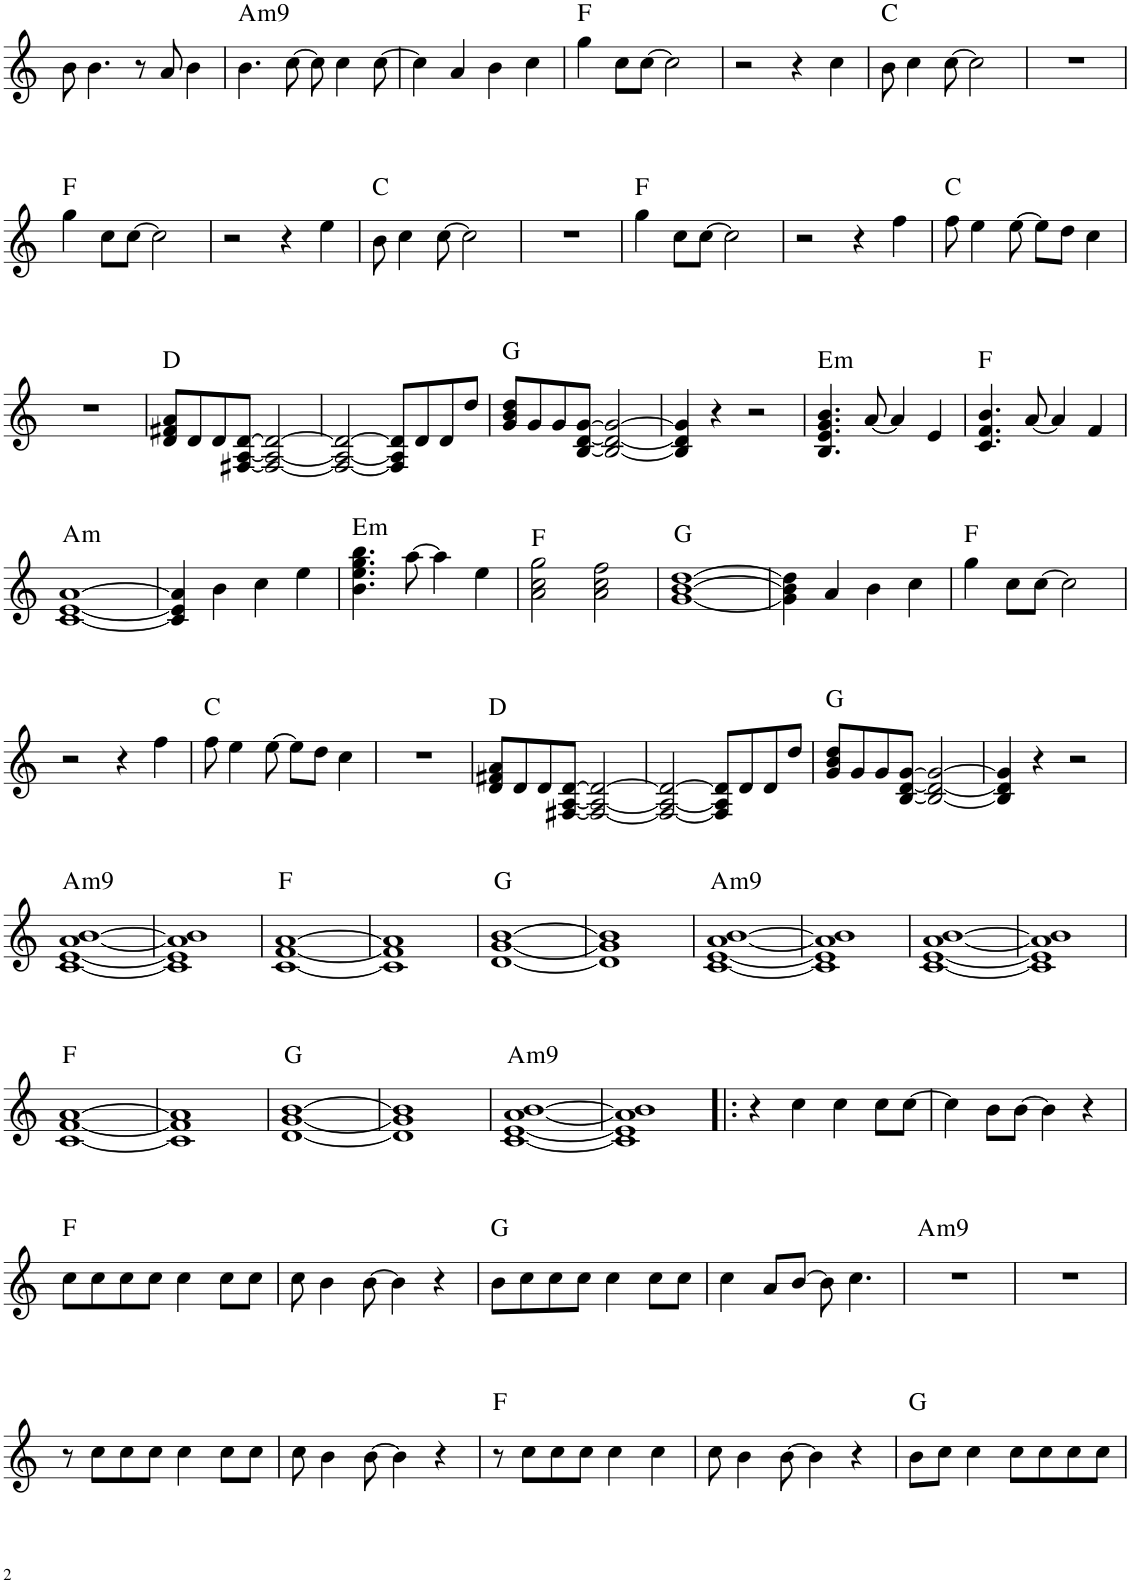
**kern	**harte
*part1	*part1
*staff1	*
*I"Piano	*
*I'Pno.	*
!!LO:PB:g=z
*clefG2	*
*k[]	*
*M4/4	*
=54	=54
8b\	.
4.b\	.
8r	.
8a/	.
4b\	.
=55	=55
!	!LO:H:kt=m9
4.b\	A:min9
[8cc\	.
8cc\]	.
4cc\	.
[8cc\	.
=56	=56
4cc\]	.
4a/	.
4b\	.
4cc\	.
=57	=57
4gg\	F:maj
8cc\L	.
[8cc\J	.
2cc\]	.
=58	=58
2r	.
4r	.
4cc\	.
=59	=59
8b\	C:maj
4cc\	.
[8cc\	.
2cc\]	.
=60	=60
1r	.
!!LO:LB:g=z
=61	=61
4gg\	F:maj
8cc\L	.
[8cc\J	.
2cc\]	.
=62	=62
2r	.
4r	.
4ee\	.
=63	=63
8b\	C:maj
4cc\	.
[8cc\	.
2cc\]	.
=64	=64
1r	.
=65	=65
4gg\	F:maj
8cc\L	.
[8cc\J	.
2cc\]	.
=66	=66
2r	.
4r	.
4ff\	.
=67	=67
8ff\	C:maj
4ee\	.
[8ee\	.
8ee\L]	.
8dd\J	.
4cc\	.
!!LO:LB:g=z
=68	=68
1r	.
=69	=69
8d/ 8f#X/ 8a/L	D:maj
8d/	.
8d/	.
[8F#X/ [8A/ [8d/J	.
2F#/_ 2A/_ 2d/_	.
=70	=70
2F#/_ 2A/_ 2d/_	.
8F#/] 8A/] 8d/]L	.
8d/	.
8d/	.
8dd/J	.
=71	=71
8g/ 8b/ 8dd/L	G:maj
8g/	.
8g/	.
[8B/ [8d/ [8g/J	.
2B/_ 2d/_ 2g/_	.
=72	=72
4B/] 4d/] 4g/]	.
4r	.
2r	.
=73	=73
!	!LO:H:kt=m
4.B/ 4.e/ 4.g/ 4.b/	E:min
[8a/	.
4a/]	.
4e/	.
=74	=74
4.c/ 4.f/ 4.b/	F:maj
[8a/	.
4a/]	.
4f/	.
!!LO:LB:g=z
=75	=75
!	!LO:H:kt=m
[1c [1e [1a	A:min
=76	=76
4c/] 4e/] 4a/]	.
4b\	.
4cc\	.
4ee\	.
=77	=77
!	!LO:H:kt=m
4.b\ 4.ee\ 4.gg\ 4.bb\	E:min
[8aa\	.
4aa\]	.
4ee\	.
=78	=78
2a\ 2cc\ 2gg\	F:maj
2a\ 2cc\ 2ff\	.
=79	=79
[1g [1b [1dd	G:maj
=80	=80
4g\] 4b\] 4dd\]	.
4a/	.
4b\	.
4cc\	.
=81	=81
4gg\	F:maj
8cc\L	.
[8cc\J	.
2cc\]	.
!!LO:LB:g=z
=82	=82
2r	.
4r	.
4ff\	.
=83	=83
8ff\	C:maj
4ee\	.
[8ee\	.
8ee\L]	.
8dd\J	.
4cc\	.
=84	=84
1r	.
=85	=85
8d/ 8f#X/ 8a/L	D:maj
8d/	.
8d/	.
[8F#X/ [8A/ [8d/J	.
2F#/_ 2A/_ 2d/_	.
=86	=86
2F#/_ 2A/_ 2d/_	.
8F#/] 8A/] 8d/]L	.
8d/	.
8d/	.
8dd/J	.
=87	=87
8g/ 8b/ 8dd/L	G:maj
8g/	.
8g/	.
[8B/ [8d/ [8g/J	.
2B/_ 2d/_ 2g/_	.
=88	=88
4B/] 4d/] 4g/]	.
4r	.
2r	.
!!LO:LB:g=z
=89	=89
!	!LO:H:kt=m9
[1c [1e [1a [1b	A:min9
=90	=90
1c] 1e] 1a] 1b]	.
=91	=91
[1c [1f [1a	F:maj
=92	=92
1c] 1f] 1a]	.
=93	=93
[1d [1g [1b	G:maj
=94	=94
1d] 1g] 1b]	.
=95	=95
!	!LO:H:kt=m9
[1c [1e [1a [1b	A:min9
=96	=96
1c] 1e] 1a] 1b]	.
=97	=97
[1c [1e [1a [1b	.
=98	=98
1c] 1e] 1a] 1b]	.
!!LO:LB:g=z
=99	=99
[1c [1f [1a	F:maj
=100	=100
1c] 1f] 1a]	.
=101	=101
[1d [1g [1b	G:maj
=102	=102
1d] 1g] 1b]	.
=103	=103
!	!LO:H:kt=m9
[1c [1e [1a [1b	A:min9
=104	=104
1c] 1e] 1a] 1b]	.
=105!|:	=105!|:
4r	.
4cc\	.
4cc\	.
8cc\L	.
[8cc\J	.
=106	=106
4cc\]	.
8b\L	.
[8b\J	.
4b\]	.
4r	.
!!LO:LB:g=z
=107	=107
8cc\L	F:maj
8cc\	.
8cc\	.
8cc\J	.
4cc\	.
8cc\L	.
8cc\J	.
=108	=108
8cc\	.
4b\	.
[8b\	.
4b\]	.
4r	.
=109	=109
8b\L	G:maj
8cc\	.
8cc\	.
8cc\J	.
4cc\	.
8cc\L	.
8cc\J	.
=110	=110
4cc\	.
8a/L	.
[8b/J	.
8b\]	.
4.cc\	.
=111	=111
!	!LO:H:kt=m9
1r	A:min9
=112	=112
1r	.
!!LO:LB:g=z
=113	=113
8r	.
8cc\L	.
8cc\	.
8cc\J	.
4cc\	.
8cc\L	.
8cc\J	.
=114	=114
8cc\	.
4b\	.
[8b\	.
4b\]	.
4r	.
=115	=115
8r	F:maj
8cc\L	.
8cc\	.
8cc\J	.
4cc\	.
4cc\	.
=116	=116
8cc\	.
4b\	.
[8b\	.
4b\]	.
4r	.
=117	=117
8b\L	G:maj
8cc\J	.
4cc\	.
8cc\L	.
8cc\	.
8cc\	.
8cc\J	.
=	=
*-	*-
